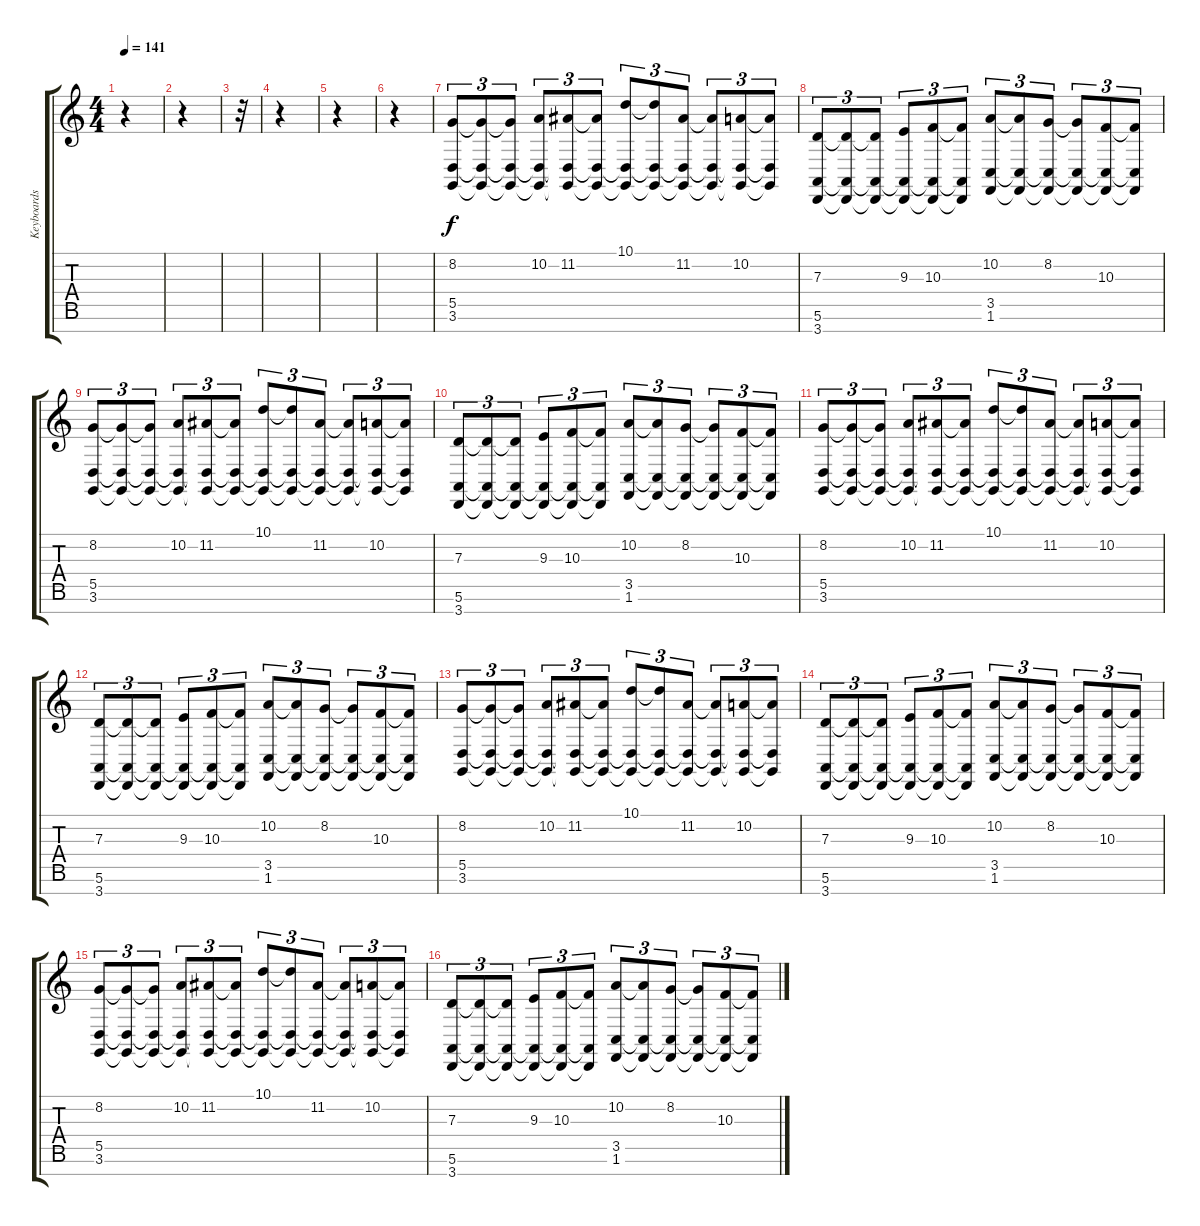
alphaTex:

\track ("Keyboards 2" "Keyboards ") {instrument stringensemble1}
\staff {score tabs}
\tuning (E4 B3 G3 D3 A2 E2 B1) {hide}
\ts (4 4)
\tempo 141
\clef g2
\ks c
r.4{dy f} |
r.4 |
r.32 |
r.4 |
r.4 |
r.4 |
(8.2 5.5 3.6).8{tu (3 2) volume 16} (8.2{t} 5.5{t} 3.6{t}).8{tu (3 2)} (8.2{t} 5.5{t} 3.6{t}).8{tu (3 2)} (10.2 5.5{t} 3.6{t}).8{tu (3 2)} (11.2 5.5{t} 3.6{t}).8{tu (3 2)} (11.2{t} 5.5{t} 3.6{t}).8{tu (3 2)} (10.1 5.5{t} 3.6{t}).8{tu (3 2)} (10.1{t} 5.5{t} 3.6{t}).8{tu (3 2)} (11.2 5.5{t} 3.6{t}).8{tu (3 2)} (11.2{t} 5.5{t} 3.6{t}).8{tu (3 2)} (10.2 5.5{t} 3.6{t}).8{tu (3 2)} (10.2{t} 5.5{t} 3.6{t}).8{tu (3 2)} |
(7.3 5.6 3.7).8{tu (3 2)} (7.3{t} 5.6{t} 3.7{t}).8{tu (3 2)} (7.3{t} 5.6{t} 3.7{t}).8{tu (3 2)} (9.3 5.6{t} 3.7{t}).8{tu (3 2)} (10.3 5.6{t} 3.7{t}).8{tu (3 2)} (10.3{t} 5.6{t} 3.7{t}).8{tu (3 2)} (10.2 3.5 1.6).8{tu (3 2)} (10.2{t} 3.5{t} 1.6{t}).8{tu (3 2)} (8.2 3.5{t} 1.6{t}).8{tu (3 2)} (8.2{t} 3.5{t} 1.6{t}).8{tu (3 2)} (10.3 3.5{t} 1.6{t}).8{tu (3 2)} (10.3{t} 3.5{t} 1.6{t}).8{tu (3 2)} |
(8.2 5.5 3.6).8{tu (3 2)} (8.2{t} 5.5{t} 3.6{t}).8{tu (3 2)} (8.2{t} 5.5{t} 3.6{t}).8{tu (3 2)} (10.2 5.5{t} 3.6{t}).8{tu (3 2)} (11.2 5.5{t} 3.6{t}).8{tu (3 2)} (11.2{t} 5.5{t} 3.6{t}).8{tu (3 2)} (10.1 5.5{t} 3.6{t}).8{tu (3 2)} (10.1{t} 5.5{t} 3.6{t}).8{tu (3 2)} (11.2 5.5{t} 3.6{t}).8{tu (3 2)} (11.2{t} 5.5{t} 3.6{t}).8{tu (3 2)} (10.2 5.5{t} 3.6{t}).8{tu (3 2)} (10.2{t} 5.5{t} 3.6{t}).8{tu (3 2)} |
(7.3 5.6 3.7).8{tu (3 2)} (7.3{t} 5.6{t} 3.7{t}).8{tu (3 2)} (7.3{t} 5.6{t} 3.7{t}).8{tu (3 2)} (9.3 5.6{t} 3.7{t}).8{tu (3 2)} (10.3 5.6{t} 3.7{t}).8{tu (3 2)} (10.3{t} 5.6{t} 3.7{t}).8{tu (3 2)} (10.2 3.5 1.6).8{tu (3 2)} (10.2{t} 3.5{t} 1.6{t}).8{tu (3 2)} (8.2 3.5{t} 1.6{t}).8{tu (3 2)} (8.2{t} 3.5{t} 1.6{t}).8{tu (3 2)} (10.3 3.5{t} 1.6{t}).8{tu (3 2)} (10.3{t} 3.5{t} 1.6{t}).8{tu (3 2)} |
(8.2 5.5 3.6).8{tu (3 2)} (8.2{t} 5.5{t} 3.6{t}).8{tu (3 2)} (8.2{t} 5.5{t} 3.6{t}).8{tu (3 2)} (10.2 5.5{t} 3.6{t}).8{tu (3 2)} (11.2 5.5{t} 3.6{t}).8{tu (3 2)} (11.2{t} 5.5{t} 3.6{t}).8{tu (3 2)} (10.1 5.5{t} 3.6{t}).8{tu (3 2)} (10.1{t} 5.5{t} 3.6{t}).8{tu (3 2)} (11.2 5.5{t} 3.6{t}).8{tu (3 2)} (11.2{t} 5.5{t} 3.6{t}).8{tu (3 2)} (10.2 5.5{t} 3.6{t}).8{tu (3 2)} (10.2{t} 5.5{t} 3.6{t}).8{tu (3 2)} |
(7.3 5.6 3.7).8{tu (3 2)} (7.3{t} 5.6{t} 3.7{t}).8{tu (3 2)} (7.3{t} 5.6{t} 3.7{t}).8{tu (3 2)} (9.3 5.6{t} 3.7{t}).8{tu (3 2)} (10.3 5.6{t} 3.7{t}).8{tu (3 2)} (10.3{t} 5.6{t} 3.7{t}).8{tu (3 2)} (10.2 3.5 1.6).8{tu (3 2)} (10.2{t} 3.5{t} 1.6{t}).8{tu (3 2)} (8.2 3.5{t} 1.6{t}).8{tu (3 2)} (8.2{t} 3.5{t} 1.6{t}).8{tu (3 2)} (10.3 3.5{t} 1.6{t}).8{tu (3 2)} (10.3{t} 3.5{t} 1.6{t}).8{tu (3 2)} |
(8.2 5.5 3.6).8{tu (3 2)} (8.2{t} 5.5{t} 3.6{t}).8{tu (3 2)} (8.2{t} 5.5{t} 3.6{t}).8{tu (3 2)} (10.2 5.5{t} 3.6{t}).8{tu (3 2)} (11.2 5.5{t} 3.6{t}).8{tu (3 2)} (11.2{t} 5.5{t} 3.6{t}).8{tu (3 2)} (10.1 5.5{t} 3.6{t}).8{tu (3 2)} (10.1{t} 5.5{t} 3.6{t}).8{tu (3 2)} (11.2 5.5{t} 3.6{t}).8{tu (3 2)} (11.2{t} 5.5{t} 3.6{t}).8{tu (3 2)} (10.2 5.5{t} 3.6{t}).8{tu (3 2)} (10.2{t} 5.5{t} 3.6{t}).8{tu (3 2)} |
(7.3 5.6 3.7).8{tu (3 2)} (7.3{t} 5.6{t} 3.7{t}).8{tu (3 2)} (7.3{t} 5.6{t} 3.7{t}).8{tu (3 2)} (9.3 5.6{t} 3.7{t}).8{tu (3 2)} (10.3 5.6{t} 3.7{t}).8{tu (3 2)} (10.3{t} 5.6{t} 3.7{t}).8{tu (3 2)} (10.2 3.5 1.6).8{tu (3 2)} (10.2{t} 3.5{t} 1.6{t}).8{tu (3 2)} (8.2 3.5{t} 1.6{t}).8{tu (3 2)} (8.2{t} 3.5{t} 1.6{t}).8{tu (3 2)} (10.3 3.5{t} 1.6{t}).8{tu (3 2)} (10.3{t} 3.5{t} 1.6{t}).8{tu (3 2)} |
(8.2 5.5 3.6).8{tu (3 2)} (8.2{t} 5.5{t} 3.6{t}).8{tu (3 2)} (8.2{t} 5.5{t} 3.6{t}).8{tu (3 2)} (10.2 5.5{t} 3.6{t}).8{tu (3 2)} (11.2 5.5{t} 3.6{t}).8{tu (3 2)} (11.2{t} 5.5{t} 3.6{t}).8{tu (3 2)} (10.1 5.5{t} 3.6{t}).8{tu (3 2)} (10.1{t} 5.5{t} 3.6{t}).8{tu (3 2)} (11.2 5.5{t} 3.6{t}).8{tu (3 2)} (11.2{t} 5.5{t} 3.6{t}).8{tu (3 2)} (10.2 5.5{t} 3.6{t}).8{tu (3 2)} (10.2{t} 5.5{t} 3.6{t}).8{tu (3 2)} |
(7.3 5.6 3.7).8{tu (3 2)} (7.3{t} 5.6{t} 3.7{t}).8{tu (3 2)} (7.3{t} 5.6{t} 3.7{t}).8{tu (3 2)} (9.3 5.6{t} 3.7{t}).8{tu (3 2)} (10.3 5.6{t} 3.7{t}).8{tu (3 2)} (10.3{t} 5.6{t} 3.7{t}).8{tu (3 2)} (10.2 3.5 1.6).8{tu (3 2)} (10.2{t} 3.5{t} 1.6{t}).8{tu (3 2)} (8.2 3.5{t} 1.6{t}).8{tu (3 2)} (8.2{t} 3.5{t} 1.6{t}).8{tu (3 2)} (10.3 3.5{t} 1.6{t}).8{tu (3 2)} (10.3{t} 3.5{t} 1.6{t}).8{tu (3 2)}
